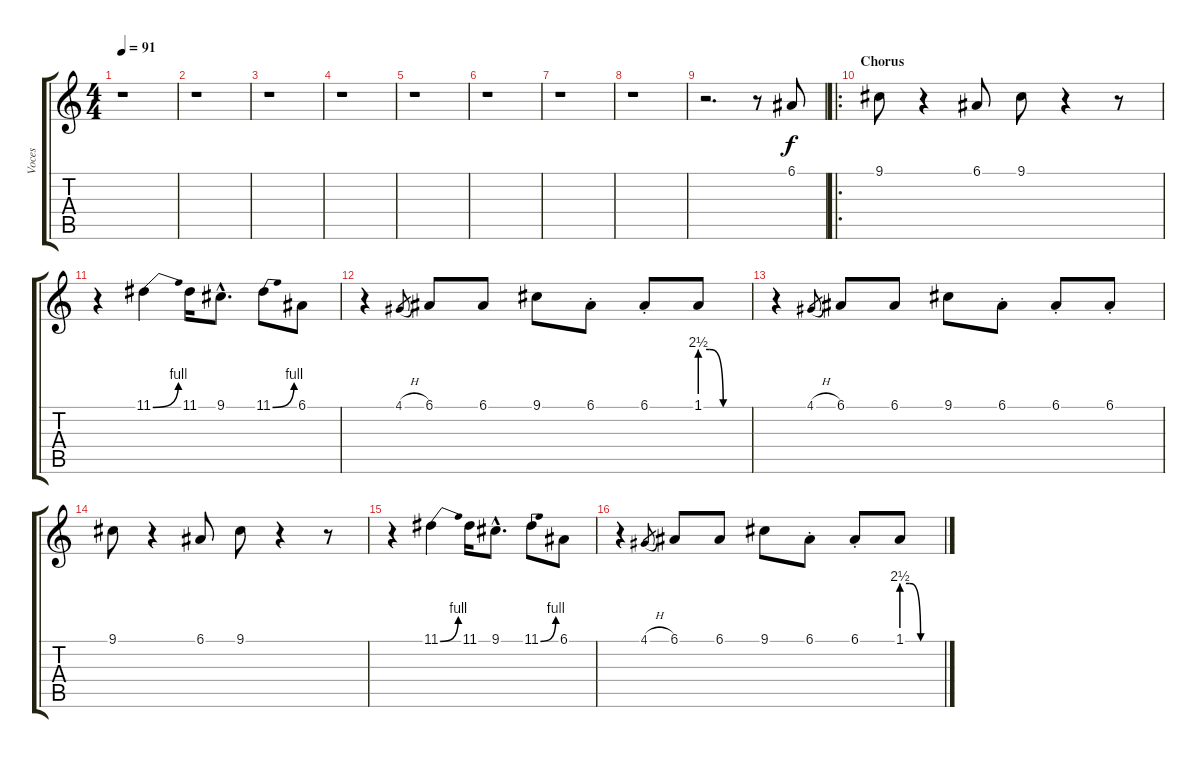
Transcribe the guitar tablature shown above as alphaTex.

\track ("Voces" "Voces") {instrument trombone}
\staff {score tabs}
\tuning (E4 B3 G3 D3 A2 E2) {hide}
\ts (4 4)
\tempo 91
\clef g2
\ks c
r.1{dy f} |
r.1 |
r.1 |
r.1 |
r.1 |
r.1 |
r.1 |
r.1 |
r.2{d} r.8 6.1.8 |
\ro
\section ("" "Chorus")
9.1.8 r.4 6.1.8 9.1.8 r.4 r.8 |
r.4 11.1{be (bend 0 0 60 4)}.4 11.1.16 9.1{hac}.8{d} 11.1{be (bend 0 0 60 4)}.8 6.1.8 |
r.4 4.1{h}.8{gr} 6.1.8 6.1.8 9.1.8 6.1{st}.8 6.1{st}.8 1.1{be (custom 0 10 12 10 29 0 40 0 60 0)}.8 |
r.4 4.1{h}.8{gr} 6.1.8 6.1.8 9.1.8 6.1{st}.8 6.1{st}.8 6.1{st}.8 |
9.1.8 r.4 6.1.8 9.1.8 r.4 r.8 |
r.4 11.1{be (bend 0 0 60 4)}.4 11.1.16 9.1{hac}.8{d} 11.1{be (bend 0 0 60 4)}.8 6.1.8 |
r.4 4.1{h}.8{gr} 6.1.8 6.1.8 9.1.8 6.1{st}.8 6.1{st}.8 1.1{be (custom 0 10 12 10 29 0 40 0 60 0)}.8
